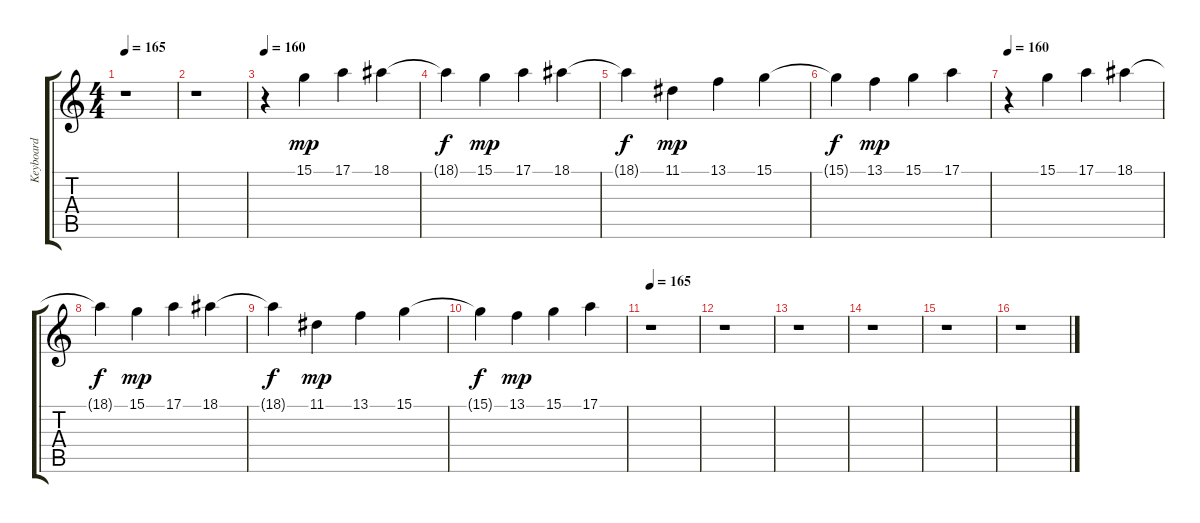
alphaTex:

\track ("Keyboard" "Keyboard") {instrument pad4choir}
\staff {score tabs}
\tuning (E4 B3 G3 D3 A2 E2) {hide}
\ts (4 4)
\tempo 165
\clef g2
\ks c
r.1{dy f} |
r.1 |
\tempo 160
r.4{balance 10 instrument glockenspiel} 15.1.4{dy mp} 17.1.4 18.1.4 |
18.1{t}.4{dy f} 15.1.4{dy mp} 17.1.4 18.1.4 |
18.1{t}.4{dy f} 11.1.4{dy mp} 13.1.4 15.1.4 |
15.1{t}.4{dy f} 13.1.4{dy mp} 15.1.4 17.1.4 |
\tempo 160
r.4 15.1.4 17.1.4 18.1.4 |
18.1{t}.4{dy f} 15.1.4{dy mp} 17.1.4 18.1.4 |
18.1{t}.4{dy f} 11.1.4{dy mp} 13.1.4 15.1.4 |
15.1{t}.4{dy f} 13.1.4{dy mp} 15.1.4 17.1.4 |
\tempo 165
r.1 |
r.1 |
r.1 |
r.1 |
r.1 |
r.1
